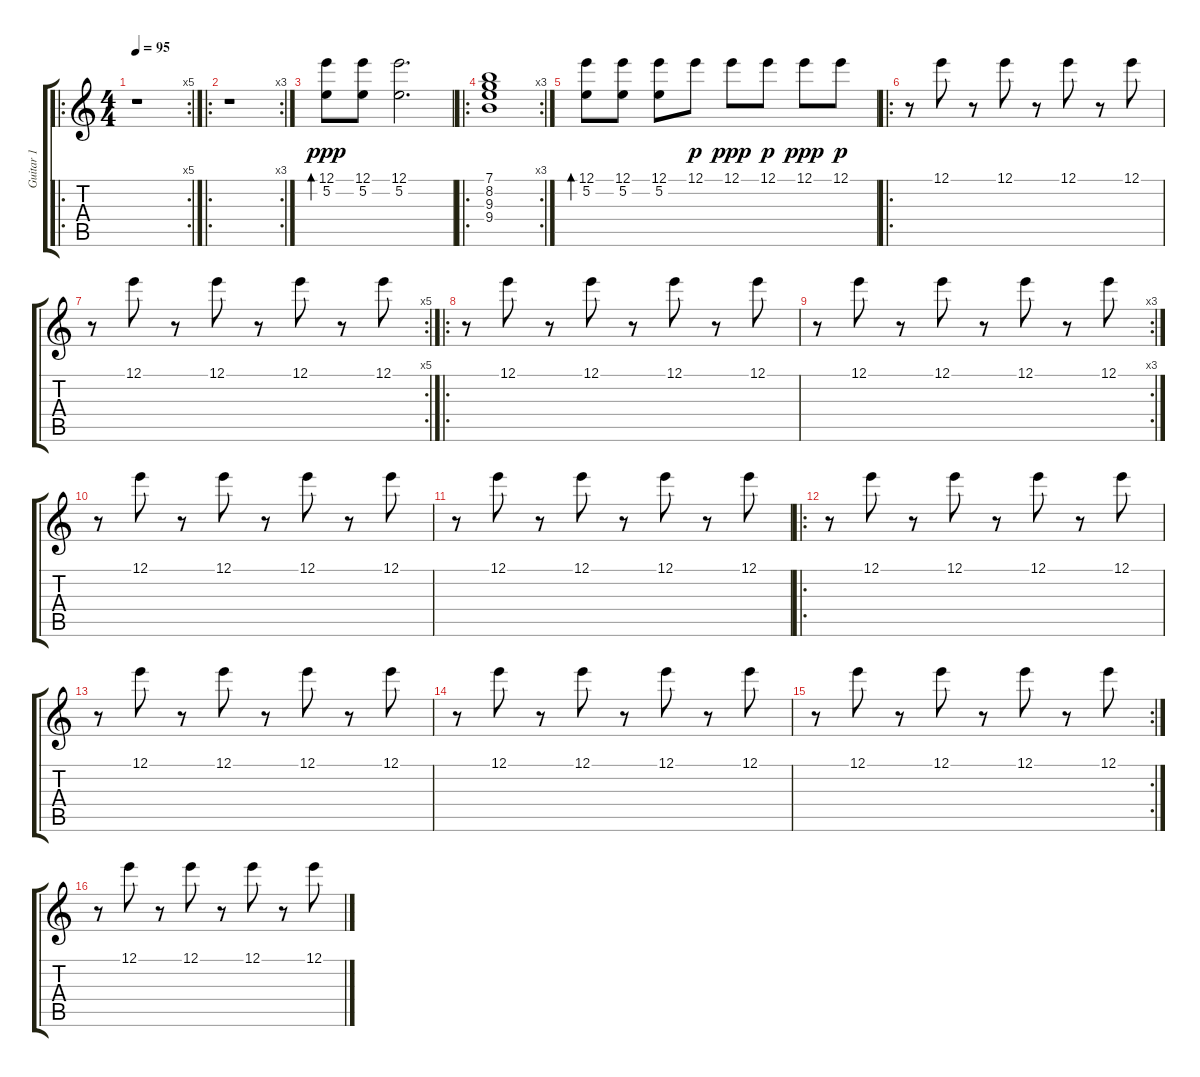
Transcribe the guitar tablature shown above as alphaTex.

\track ("Guitar 1" "Guitar 1") {instrument distortionguitar}
\staff {score tabs}
\tuning (E4 B3 G3 D3 A2 E2) {hide}
\ro
\rc 5
\ts (4 4)
\tempo 95
\clef g2
\ks c
r.1{dy ppp instrument distortionguitar} |
\ro
\rc 3
r.1 |
(12.1 5.2).8{bd 240} (12.1 5.2).8 (12.1 5.2).2{d} |
\ro
\rc 3
(7.1 8.2 9.3 9.4).1 |
(12.1 5.2).8{bd 240} (12.1 5.2).8 (12.1 5.2).8 12.1.8{dy p} 12.1.8{dy ppp} 12.1.8{dy p} 12.1.8{dy ppp} 12.1.8{dy p} |
\ro
r.8 12.1.8 r.8 12.1.8 r.8 12.1.8 r.8 12.1.8 |
\rc 5
r.8 12.1.8 r.8 12.1.8 r.8 12.1.8 r.8 12.1.8 |
\ro
r.8 12.1.8 r.8 12.1.8 r.8 12.1.8 r.8 12.1.8 |
\rc 3
r.8 12.1.8 r.8 12.1.8 r.8 12.1.8 r.8 12.1.8 |
r.8 12.1.8 r.8 12.1.8 r.8 12.1.8 r.8 12.1.8 |
r.8 12.1.8 r.8 12.1.8 r.8 12.1.8 r.8 12.1.8 |
\ro
r.8 12.1.8 r.8 12.1.8 r.8 12.1.8 r.8 12.1.8 |
r.8 12.1.8 r.8 12.1.8 r.8 12.1.8 r.8 12.1.8 |
r.8 12.1.8 r.8 12.1.8 r.8 12.1.8 r.8 12.1.8 |
\rc 2
r.8 12.1.8 r.8 12.1.8 r.8 12.1.8 r.8 12.1.8 |
r.8 12.1.8 r.8 12.1.8 r.8 12.1.8 r.8 12.1.8
